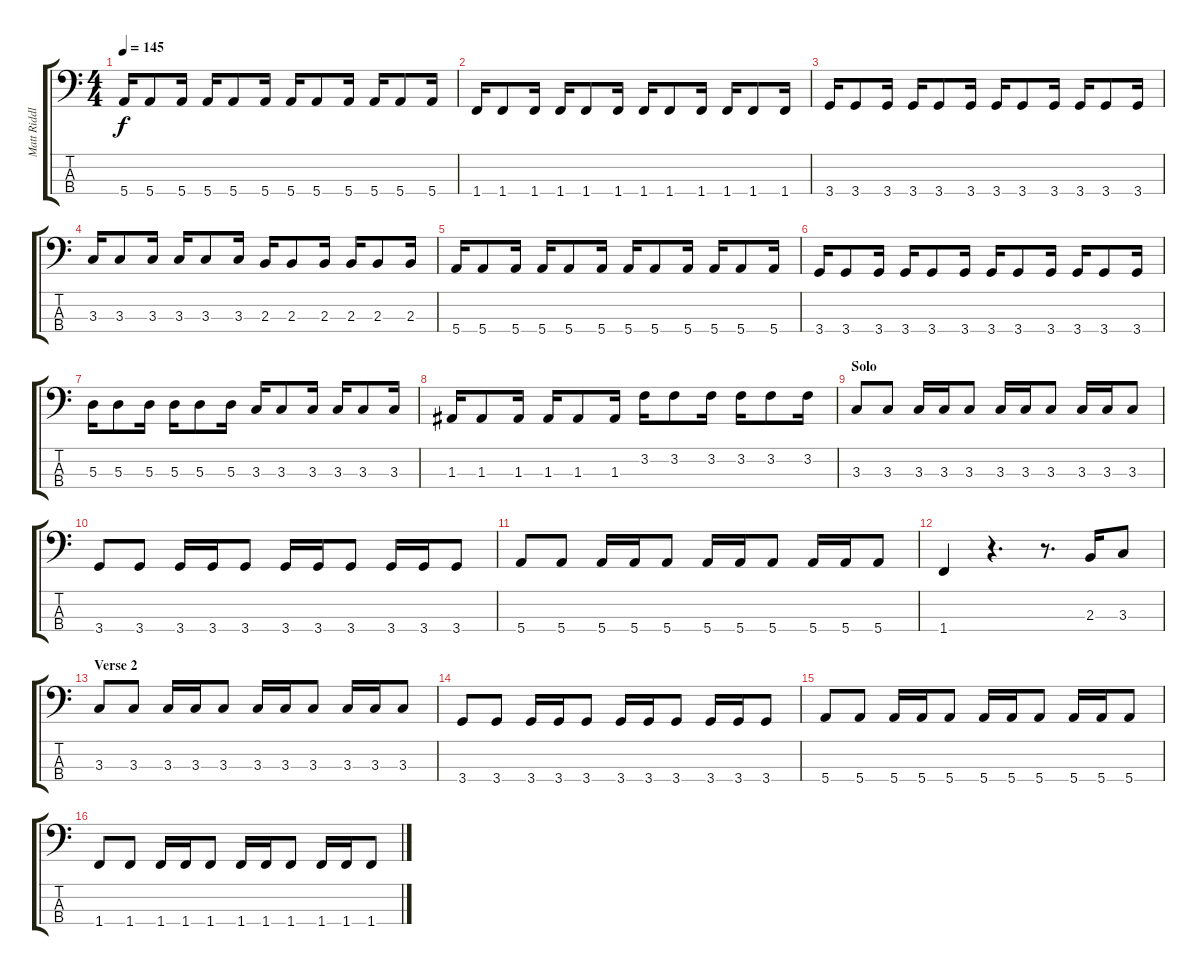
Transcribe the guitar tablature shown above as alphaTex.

\track ("Matt Riddle" "Matt Riddl") {instrument electricbassfinger}
\staff {score tabs}
\tuning (G2 D2 A1 E1) {hide}
\ts (4 4)
\tempo 145
\clef f4
\ks c
5.4.16{dy f} 5.4.8 5.4.16 5.4.16 5.4.8 5.4.16 5.4.16 5.4.8 5.4.16 5.4.16 5.4.8 5.4.16 |
1.4.16 1.4.8 1.4.16 1.4.16 1.4.8 1.4.16 1.4.16 1.4.8 1.4.16 1.4.16 1.4.8 1.4.16 |
3.4.16 3.4.8 3.4.16 3.4.16 3.4.8 3.4.16 3.4.16 3.4.8 3.4.16 3.4.16 3.4.8 3.4.16 |
3.3.16 3.3.8 3.3.16 3.3.16 3.3.8 3.3.16 2.3.16 2.3.8 2.3.16 2.3.16 2.3.8 2.3.16 |
5.4.16 5.4.8 5.4.16 5.4.16 5.4.8 5.4.16 5.4.16 5.4.8 5.4.16 5.4.16 5.4.8 5.4.16 |
3.4.16 3.4.8 3.4.16 3.4.16 3.4.8 3.4.16 3.4.16 3.4.8 3.4.16 3.4.16 3.4.8 3.4.16 |
5.3.16 5.3.8 5.3.16 5.3.16 5.3.8 5.3.16 3.3.16 3.3.8 3.3.16 3.3.16 3.3.8 3.3.16 |
1.3.16 1.3.8 1.3.16 1.3.16 1.3.8 1.3.16 3.2.16 3.2.8 3.2.16 3.2.16 3.2.8 3.2.16 |
\section ("" "Solo")
3.3.8 3.3.8 3.3.16 3.3.16 3.3.8 3.3.16 3.3.16 3.3.8 3.3.16 3.3.16 3.3.8 |
3.4.8 3.4.8 3.4.16 3.4.16 3.4.8 3.4.16 3.4.16 3.4.8 3.4.16 3.4.16 3.4.8 |
5.4.8 5.4.8 5.4.16 5.4.16 5.4.8 5.4.16 5.4.16 5.4.8 5.4.16 5.4.16 5.4.8 |
1.4.4 r.4{d} r.8{d} 2.3.16 3.3.8 |
\section ("" "Verse 2")
3.3.8 3.3.8 3.3.16 3.3.16 3.3.8 3.3.16 3.3.16 3.3.8 3.3.16 3.3.16 3.3.8 |
3.4.8 3.4.8 3.4.16 3.4.16 3.4.8 3.4.16 3.4.16 3.4.8 3.4.16 3.4.16 3.4.8 |
5.4.8 5.4.8 5.4.16 5.4.16 5.4.8 5.4.16 5.4.16 5.4.8 5.4.16 5.4.16 5.4.8 |
1.4.8 1.4.8 1.4.16 1.4.16 1.4.8 1.4.16 1.4.16 1.4.8 1.4.16 1.4.16 1.4.8
